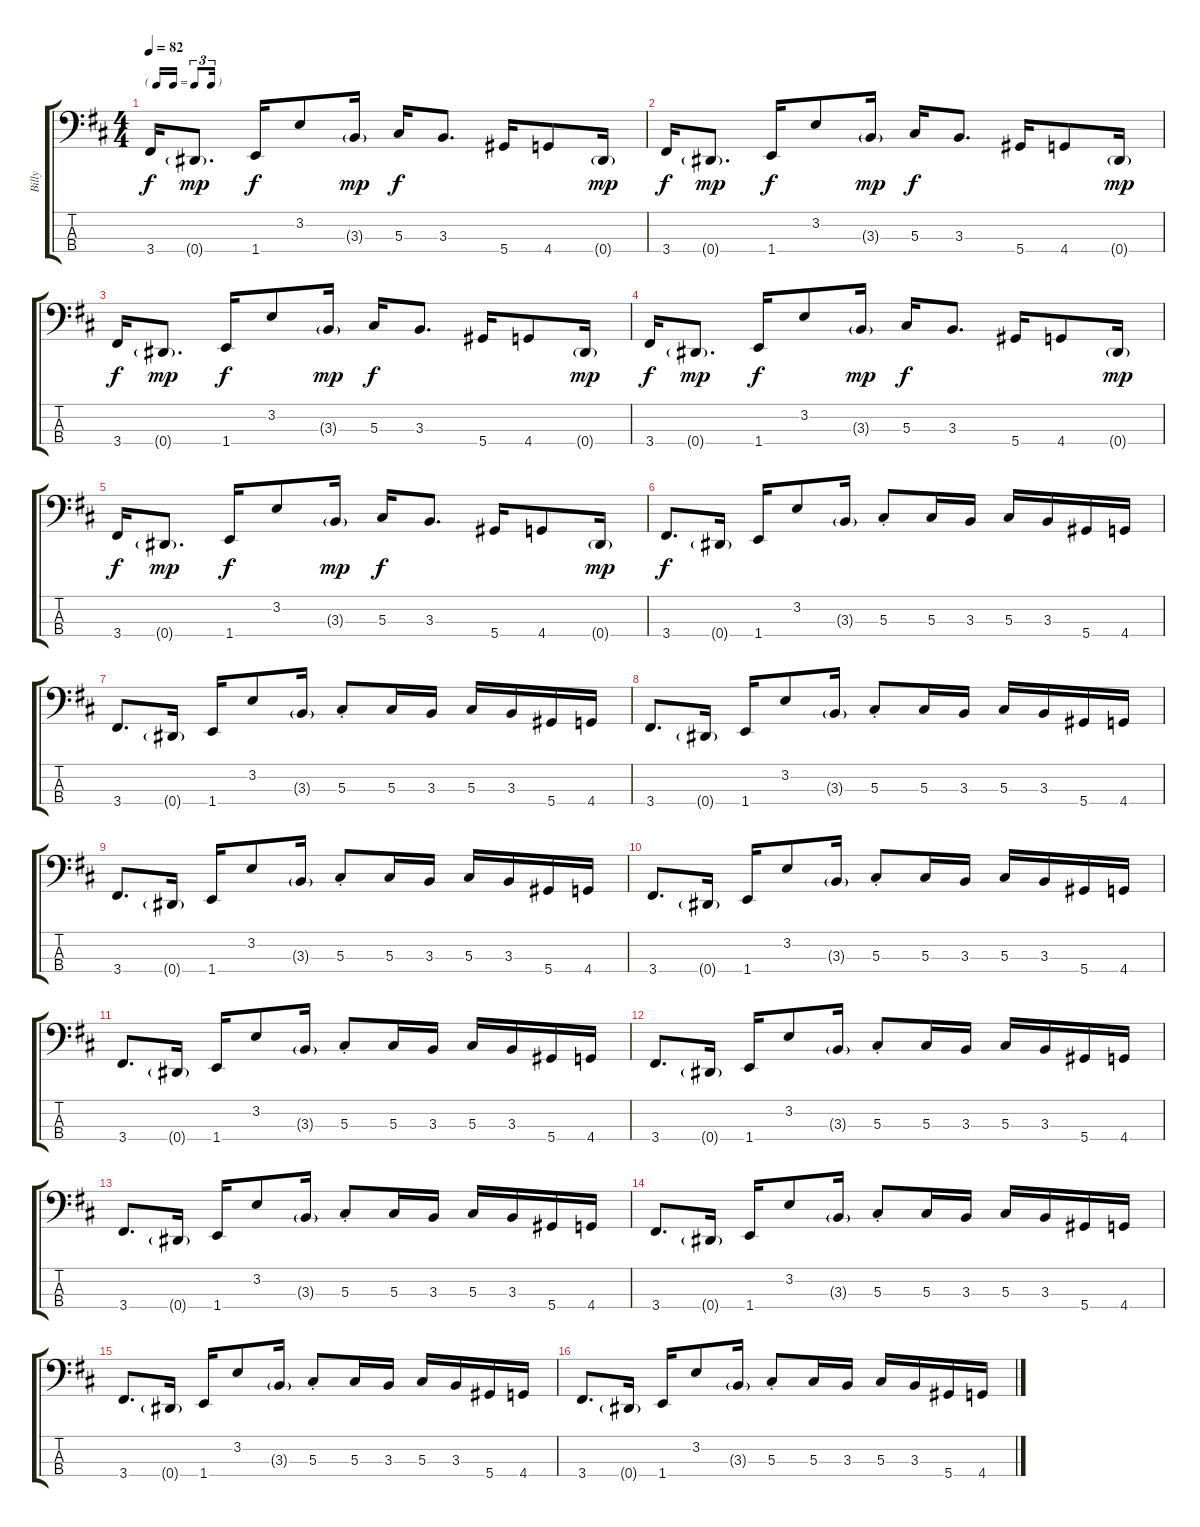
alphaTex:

\track ("Billy" "Billy") {instrument electricbassfinger}
\staff {score tabs}
\tuning (Gb2 Db2 Ab1 Eb1) {hide}
\ts (4 4)
\tf triplet16th
\tempo 82
\clef f4
\ks d
3.4.16{dy f} 0.4{g}.8{d dy mp} 1.4.16{dy f} 3.2.8 3.3{g}.16{dy mp} 5.3.16{dy f} 3.3.8{d} 5.4.16 4.4.8 0.4{g}.16{dy mp} |
3.4.16{dy f} 0.4{g}.8{d dy mp} 1.4.16{dy f} 3.2.8 3.3{g}.16{dy mp} 5.3.16{dy f} 3.3.8{d} 5.4.16 4.4.8 0.4{g}.16{dy mp} |
3.4.16{dy f} 0.4{g}.8{d dy mp} 1.4.16{dy f} 3.2.8 3.3{g}.16{dy mp} 5.3.16{dy f} 3.3.8{d} 5.4.16 4.4.8 0.4{g}.16{dy mp} |
3.4.16{dy f} 0.4{g}.8{d dy mp} 1.4.16{dy f} 3.2.8 3.3{g}.16{dy mp} 5.3.16{dy f} 3.3.8{d} 5.4.16 4.4.8 0.4{g}.16{dy mp} |
3.4.16{dy f} 0.4{g}.8{d dy mp} 1.4.16{dy f} 3.2.8 3.3{g}.16{dy mp} 5.3.16{dy f} 3.3.8{d} 5.4.16 4.4.8 0.4{g}.16{dy mp} |
3.4.8{d dy f} 0.4{g}.16 1.4.16 3.2.8 3.3{g}.16 5.3{st}.8 5.3.16 3.3.16 5.3.16 3.3.16 5.4.16 4.4.16 |
3.4.8{d} 0.4{g}.16 1.4.16 3.2.8 3.3{g}.16 5.3{st}.8 5.3.16 3.3.16 5.3.16 3.3.16 5.4.16 4.4.16 |
3.4.8{d} 0.4{g}.16 1.4.16 3.2.8 3.3{g}.16 5.3{st}.8 5.3.16 3.3.16 5.3.16 3.3.16 5.4.16 4.4.16 |
3.4.8{d} 0.4{g}.16 1.4.16 3.2.8 3.3{g}.16 5.3{st}.8 5.3.16 3.3.16 5.3.16 3.3.16 5.4.16 4.4.16 |
3.4.8{d} 0.4{g}.16 1.4.16 3.2.8 3.3{g}.16 5.3{st}.8 5.3.16 3.3.16 5.3.16 3.3.16 5.4.16 4.4.16 |
3.4.8{d} 0.4{g}.16 1.4.16 3.2.8 3.3{g}.16 5.3{st}.8 5.3.16 3.3.16 5.3.16 3.3.16 5.4.16 4.4.16 |
3.4.8{d} 0.4{g}.16 1.4.16 3.2.8 3.3{g}.16 5.3{st}.8 5.3.16 3.3.16 5.3.16 3.3.16 5.4.16 4.4.16 |
3.4.8{d} 0.4{g}.16 1.4.16 3.2.8 3.3{g}.16 5.3{st}.8 5.3.16 3.3.16 5.3.16 3.3.16 5.4.16 4.4.16 |
3.4.8{d} 0.4{g}.16 1.4.16 3.2.8 3.3{g}.16 5.3{st}.8 5.3.16 3.3.16 5.3.16 3.3.16 5.4.16 4.4.16 |
3.4.8{d} 0.4{g}.16 1.4.16 3.2.8 3.3{g}.16 5.3{st}.8 5.3.16 3.3.16 5.3.16 3.3.16 5.4.16 4.4.16 |
3.4.8{d} 0.4{g}.16 1.4.16 3.2.8 3.3{g}.16 5.3{st}.8 5.3.16 3.3.16 5.3.16 3.3.16 5.4.16 4.4.16
